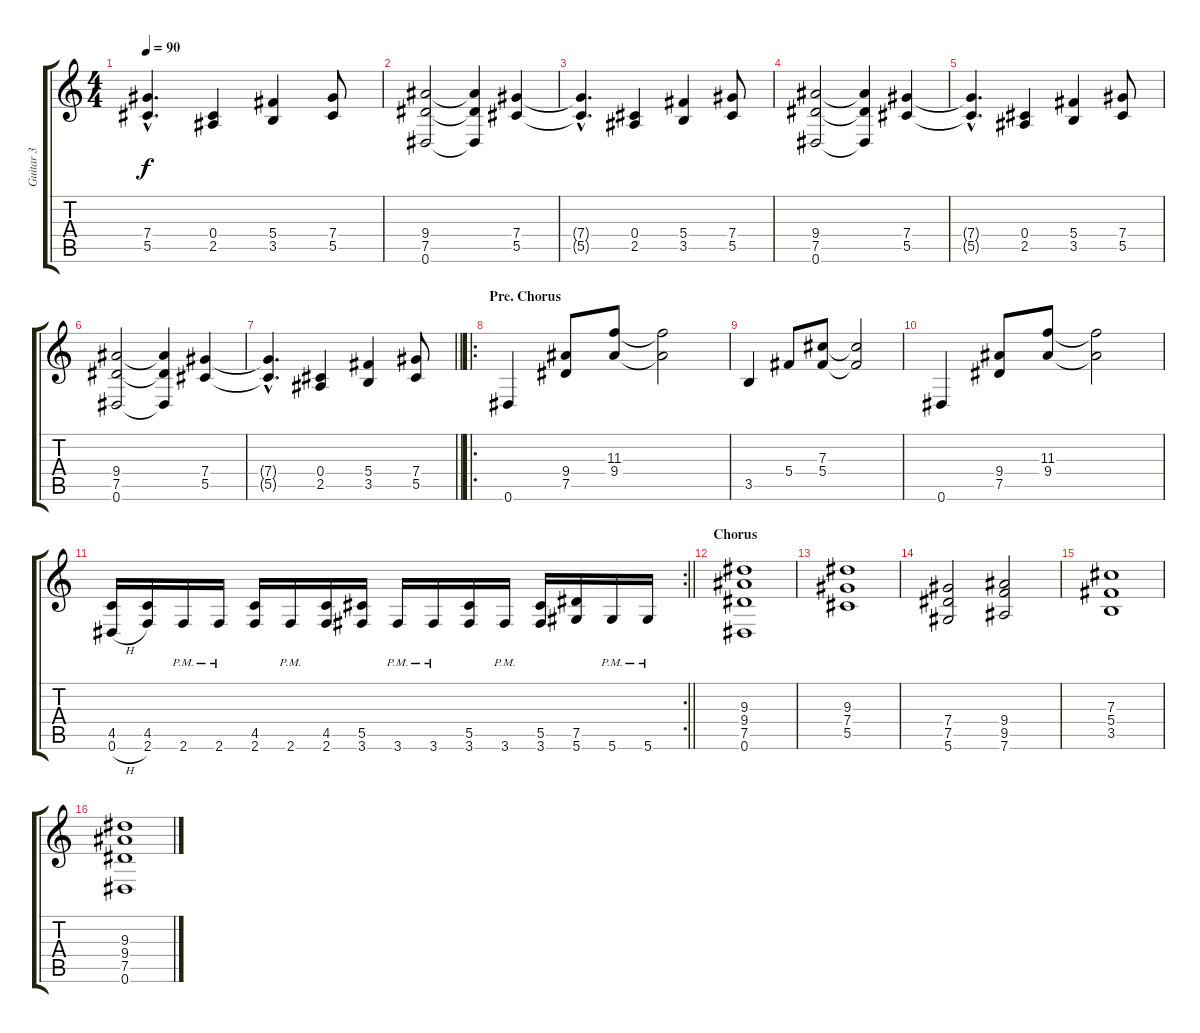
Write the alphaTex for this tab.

\track ("Guitar 3" "Guitar 3") {instrument distortionguitar}
\staff {score tabs}
\tuning (Eb4 Bb3 Gb3 Db3 Ab2 Eb2) {hide}
\ts (4 4)
\tempo 90
\clef g2
\ks c
(7.4{hac t} 5.5{hac t}).4{d dy f} (0.4 2.5).4 (5.4 3.5).4 (7.4 5.5).8 |
(9.4 7.5 0.6).2 (9.4{t} 7.5{t} 0.6{t}).4 (7.4 5.5).4 |
(7.4{hac t} 5.5{hac t}).4{d} (0.4 2.5).4 (5.4 3.5).4 (7.4 5.5).8 |
(9.4 7.5 0.6).2 (9.4{t} 7.5{t} 0.6{t}).4 (7.4 5.5).4 |
(7.4{hac t} 5.5{hac t}).4{d} (0.4 2.5).4 (5.4 3.5).4 (7.4 5.5).8 |
(9.4 7.5 0.6).2 (9.4{t} 7.5{t} 0.6{t}).4 (7.4 5.5).4 |
\barLineRight lightlight
(7.4{hac t} 5.5{hac t}).4{d} (0.4 2.5).4 (5.4 3.5).4 (7.4 5.5).8 |
\ro
\section ("" "Pre. Chorus")
0.6.4 (9.4 7.5).8 (11.3 9.4).8 (11.3{t} 9.4{t}).2 |
3.5.4 5.4.8 (7.3 5.4).8 (7.3{t} 5.4{t}).2 |
0.6.4 (9.4 7.5).8 (11.3 9.4).8 (11.3{t} 9.4{t}).2 |
\rc 2
\barLineRight lightlight
(4.5 0.6{h}).16 (4.5 2.6).16 2.6{pm}.16 2.6{pm}.16 (4.5 2.6).16 2.6{pm}.16 (4.5 2.6).16 (5.5 3.6).16 3.6{pm}.16 3.6{pm}.16 (5.5 3.6).16 3.6{pm}.16 (5.5 3.6).16 (7.5 5.6).16 5.6{pm}.16 5.6{pm}.16 |
\section ("" "Chorus")
(9.3 9.4 7.5 0.6).1 |
(9.3 7.4 5.5).1 |
(7.4 7.5 5.6).2 (9.4 9.5 7.6).2 |
(7.3 5.4 3.5).1 |
(9.3 9.4 7.5 0.6).1
